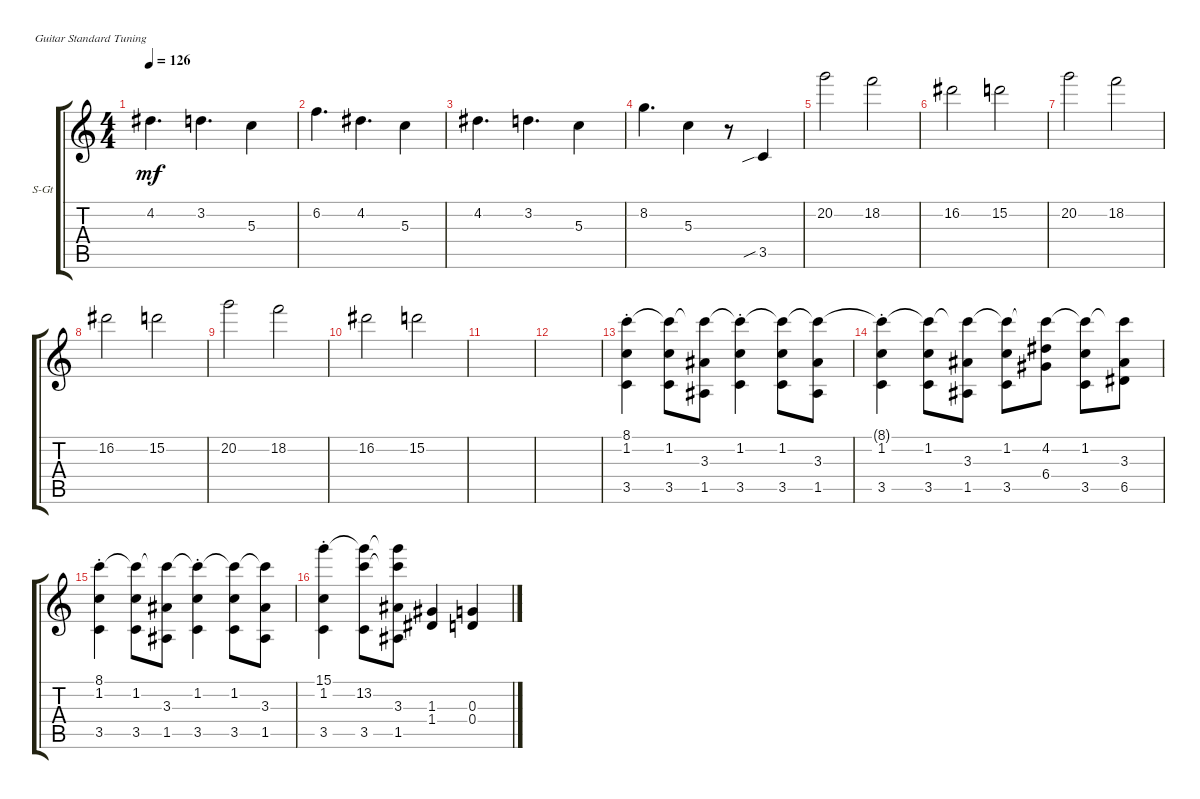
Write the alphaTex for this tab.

\defaultSystemsLayout 4
\bracketExtendMode groupsimilarinstruments
\firstSystemTrackNameOrientation horizontal
\otherSystemsTrackNameOrientation horizontal
\track ("Synth" "S-Gt") {instrument acousticguitarsteel}
\staff {score tabs}
\tuning (E4 B3 G3 D3 A2 E2)
\ts (4 4)
\tempo 126
\clef g2
\ks c
4.2.4{d dy mf} 3.2.4{d} 5.3.4 |
6.2.4{d} 4.2.4{d} 5.3.4 |
4.2.4{d} 3.2.4{d} 5.3.4 |
8.2.4{d} 5.3.4 r.8 3.5{sib}.4 |
20.2.2 18.2.2 |
16.2.2 15.2.2 |
20.2.2 18.2.2 |
16.2.2 15.2.2 |
20.2.2 18.2.2 |
16.2.2 15.2.2 |
|
|
(3.5 1.2{st} 8.1).4 (3.5 1.2 8.1{t}).8 (1.5 3.3 8.1{t}).8 (3.5 1.2{st} 8.1{t}).4 (3.5 1.2 8.1{t}).8 (1.5 3.3 8.1{t}).8 |
(1.2{st} 3.5 8.1{t}).4 (1.2 3.5 8.1{t}).8 (3.3 1.5 8.1{t}).8 (1.2 3.5 8.1{t}).8 (4.2 6.4 8.1{t}).8 (1.2 3.5 8.1{t}).8 (3.3 6.5 8.1{t}).8 |
(3.5 1.2{st} 8.1).4 (3.5 1.2 8.1{t}).8 (1.5 3.3 8.1{t}).8 (3.5 1.2{st} 8.1{t}).4 (3.5 1.2 8.1{t}).8 (1.5 3.3 8.1{t}).8 |
(3.5 1.2{st} 15.1).4 (3.5 13.2 15.1{t}).8 (1.5 3.3 15.1{t} 13.2{t}).8 (1.4 1.3).4 (0.4 0.3).4
